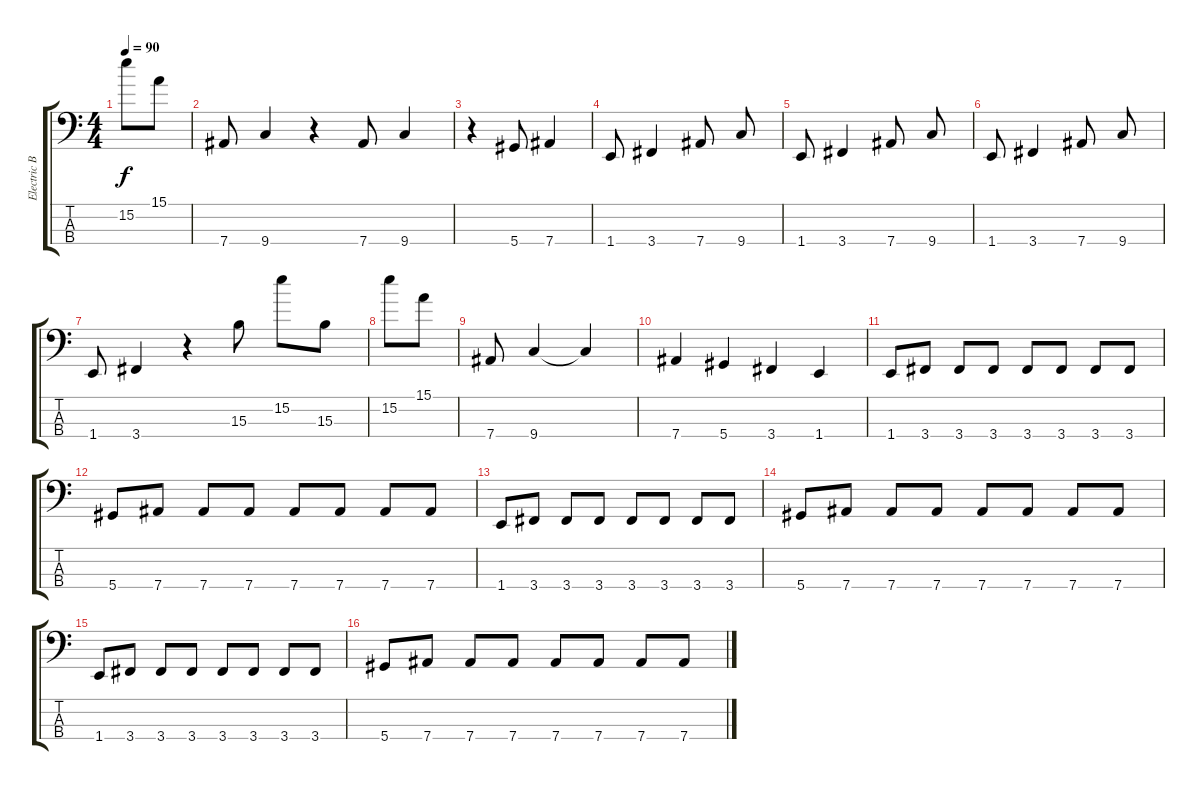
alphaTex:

\track ("Electric Bass" "Electric B") {instrument electricbasspick}
\staff {score tabs}
\tuning (Gb2 Db3 Ab1 Eb1) {hide}
\ts (4 4)
\tempo 90
\clef f4
\ks c
15.2.8{dy f} 15.1.8 |
7.4.8 9.4.4 r.4 7.4.8 9.4.4 |
r.4 5.4.8 7.4.4 |
1.4.8 3.4.4 7.4.8 9.4.8 |
1.4.8 3.4.4 7.4.8 9.4.8 |
1.4.8 3.4.4 7.4.8 9.4.8 |
1.4.8 3.4.4 r.4 15.3.8 15.2.8 15.3.8 |
15.2.8 15.1.8 |
7.4.8 9.4.4 9.4{t}.4 |
7.4.4 5.4.4 3.4.4 1.4.4 |
1.4.8 3.4.8 3.4.8 3.4.8 3.4.8 3.4.8 3.4.8 3.4.8 |
5.4.8 7.4.8 7.4.8 7.4.8 7.4.8 7.4.8 7.4.8 7.4.8 |
1.4.8 3.4.8 3.4.8 3.4.8 3.4.8 3.4.8 3.4.8 3.4.8 |
5.4.8 7.4.8 7.4.8 7.4.8 7.4.8 7.4.8 7.4.8 7.4.8 |
1.4.8 3.4.8 3.4.8 3.4.8 3.4.8 3.4.8 3.4.8 3.4.8 |
5.4.8 7.4.8 7.4.8 7.4.8 7.4.8 7.4.8 7.4.8 7.4.8
